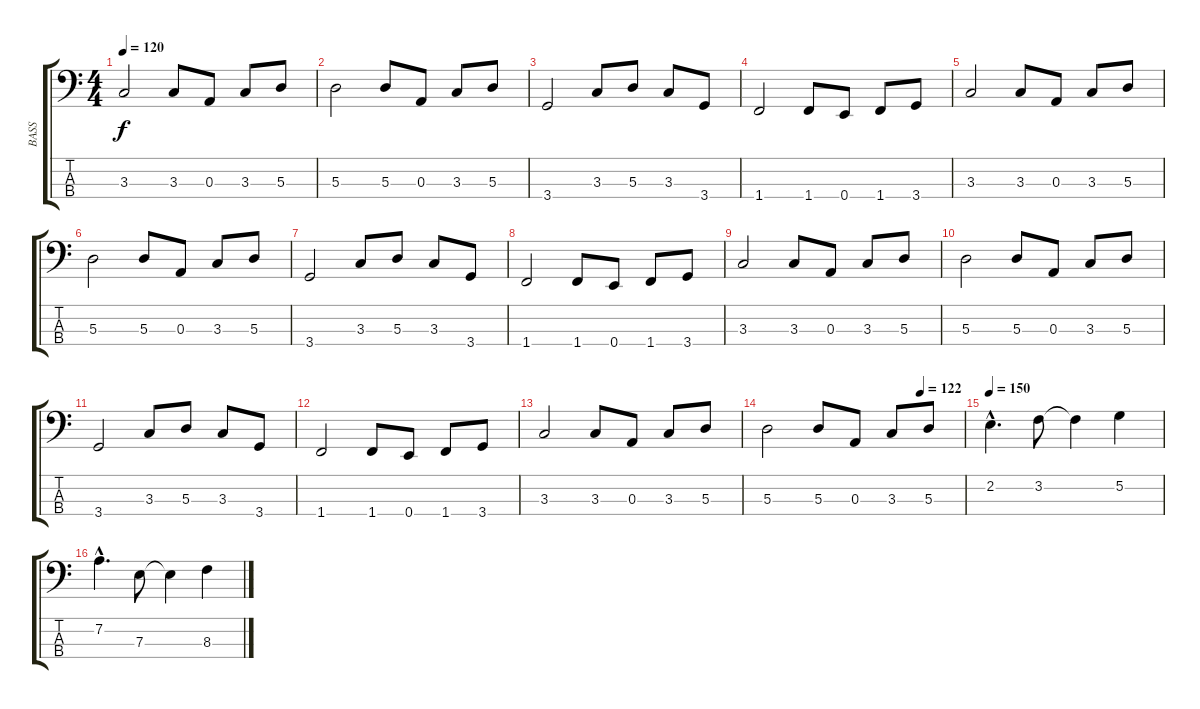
\track ("BASS" "BASS") {instrument electricbassfinger}
\staff {score tabs}
\tuning (G2 D2 A1 E1) {hide}
\ts (4 4)
\tempo 120
\clef f4
\ks c
3.3.2{dy f} 3.3.8 0.3.8 3.3.8 5.3.8 |
5.3.2 5.3.8 0.3.8 3.3.8 5.3.8 |
3.4.2 3.3.8 5.3.8 3.3.8 3.4.8 |
1.4.2 1.4.8 0.4.8 1.4.8 3.4.8 |
3.3.2 3.3.8 0.3.8 3.3.8 5.3.8 |
5.3.2 5.3.8 0.3.8 3.3.8 5.3.8 |
3.4.2 3.3.8 5.3.8 3.3.8 3.4.8 |
1.4.2 1.4.8 0.4.8 1.4.8 3.4.8 |
3.3.2 3.3.8 0.3.8 3.3.8 5.3.8 |
5.3.2 5.3.8 0.3.8 3.3.8 5.3.8 |
3.4.2 3.3.8 5.3.8 3.3.8 3.4.8 |
1.4.2 1.4.8 0.4.8 1.4.8 3.4.8 |
3.3.2 3.3.8 0.3.8 3.3.8 5.3.8 |
\tempo (122 0.78125)
5.3.2 5.3.8 0.3.8 3.3.8 5.3.8 |
\tempo 150
2.2{hac}.4{d} 3.2.8 3.2{t}.4 5.2.4 |
7.2{hac}.4{d} 7.3.8 7.3{t}.4 8.3.4
